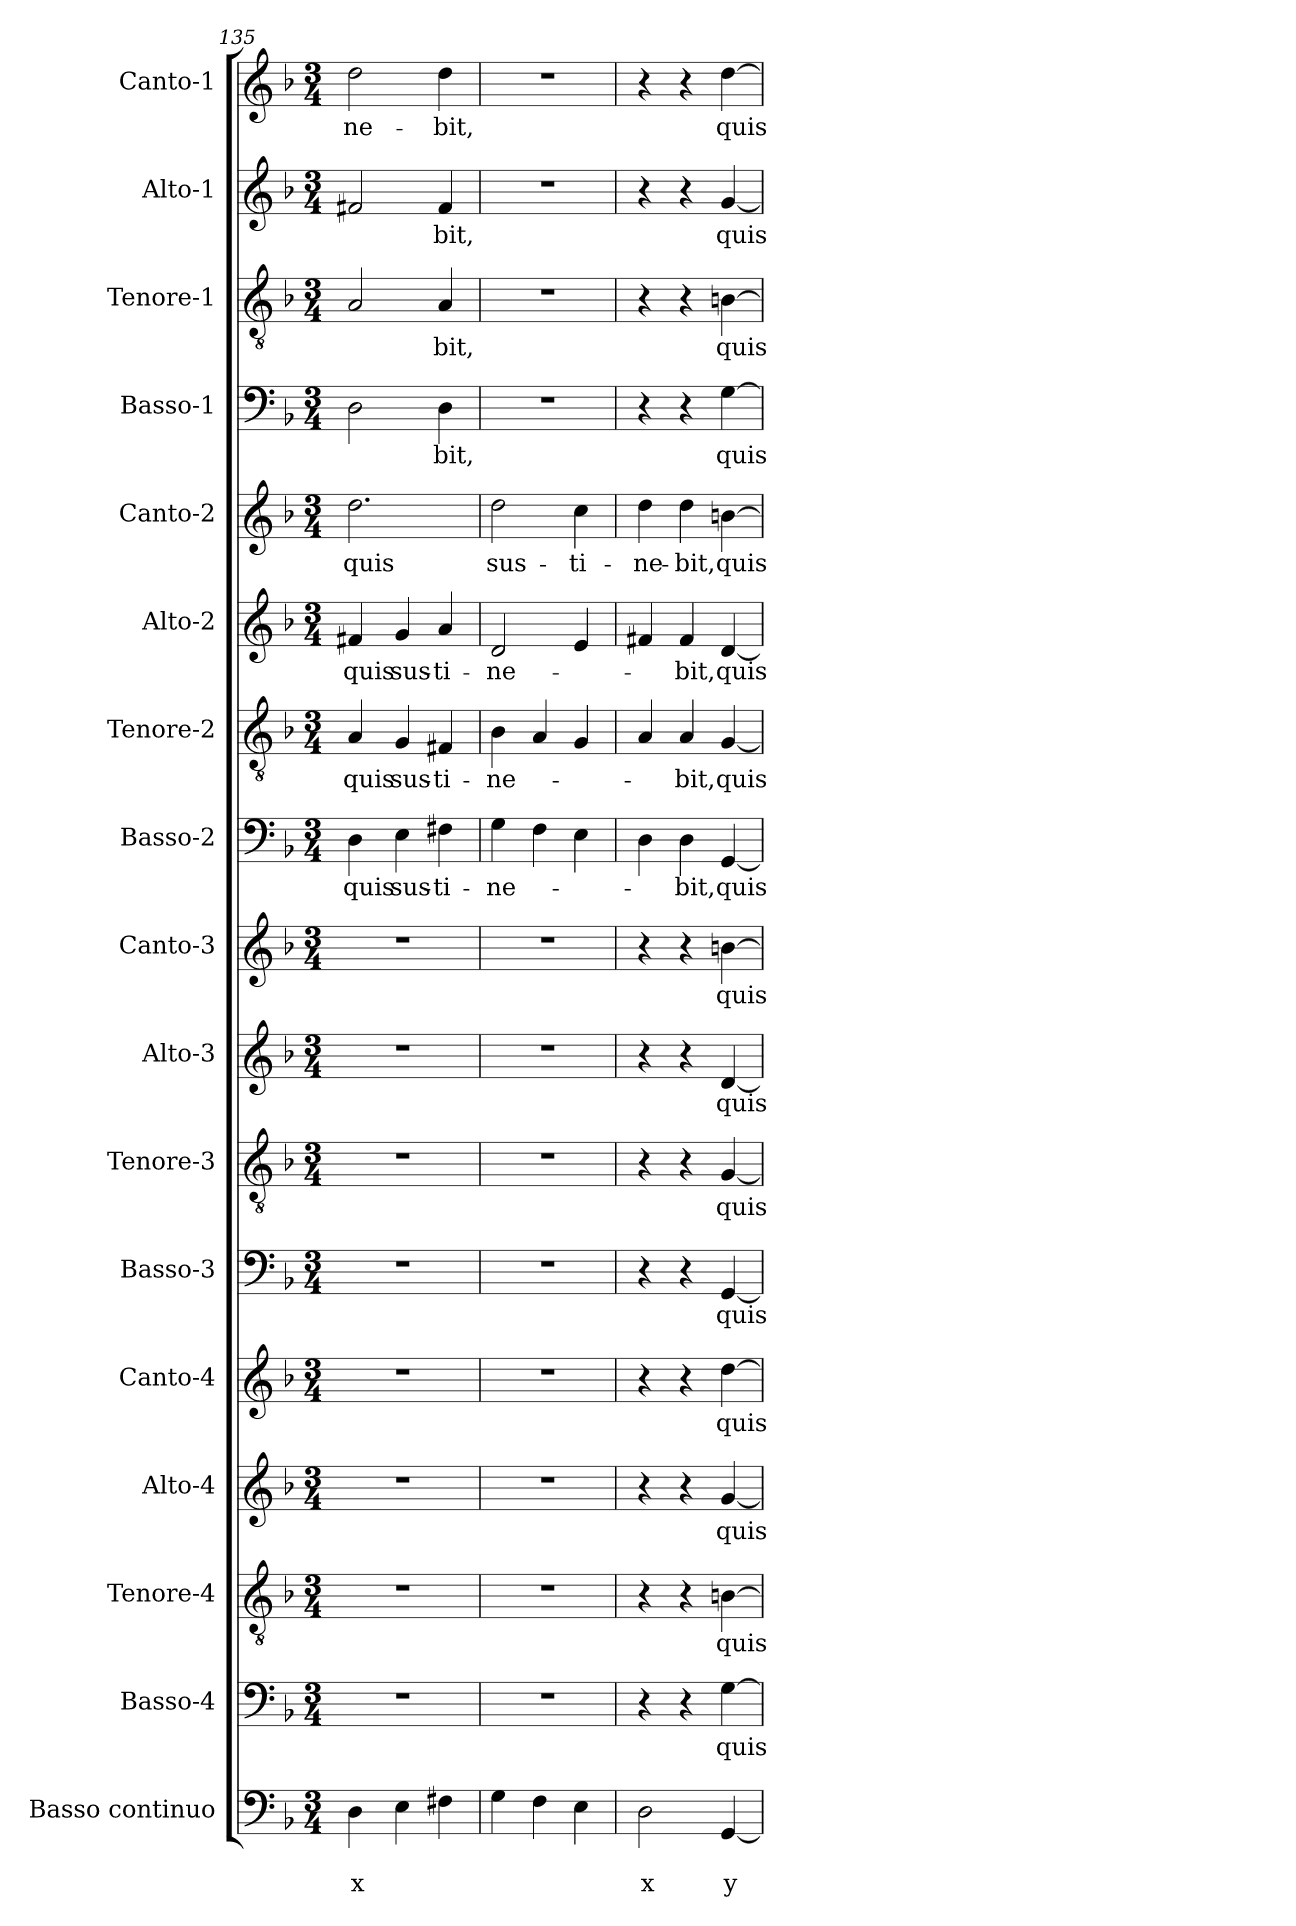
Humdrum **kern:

**kern	**text	**text	**kern	**text	**kern	**text	**kern	**text	**kern	**text	**kern	**text	**kern	**text	**kern	**text	**kern	**text	**kern	**text	**kern	**text	**kern	**text	**kern	**text	**kern	**text	**kern	**text	**kern	**text	**kern	**text
*part17	*part17	*part17	*part16	*part16	*part15	*part15	*part14	*part14	*part13	*part13	*part12	*part12	*part11	*part11	*part10	*part10	*part9	*part9	*part8	*part8	*part7	*part7	*part6	*part6	*part5	*part5	*part4	*part4	*part3	*part3	*part2	*part2	*part1	*part1
*staff17	*staff17	*staff17	*staff16	*staff16	*staff15	*staff15	*staff14	*staff14	*staff13	*staff13	*staff12	*staff12	*staff11	*staff11	*staff10	*staff10	*staff9	*staff9	*staff8	*staff8	*staff7	*staff7	*staff6	*staff6	*staff5	*staff5	*staff4	*staff4	*staff3	*staff3	*staff2	*staff2	*staff1	*staff1
*I"Basso continuo	*	*	*I"Basso-4	*	*I"Tenore-4	*	*I"Alto-4	*	*I"Canto-4	*	*I"Basso-3	*	*I"Tenore-3	*	*I"Alto-3	*	*I"Canto-3	*	*I"Basso-2	*	*I"Tenore-2	*	*I"Alto-2	*	*I"Canto-2	*	*I"Basso-1	*	*I"Tenore-1	*	*I"Alto-1	*	*I"Canto-1	*
*I'BC	*	*	*I'B4	*	*I'T4	*	*I'A4	*	*I'C4	*	*I'B3	*	*I'T3	*	*I'A3	*	*I'C3	*	*I'B2	*	*I'T2	*	*I'A2	*	*I'C2	*	*I'B1	*	*I'T1	*	*I'A1	*	*I'C1	*
*clefF4	*	*	*clefF4	*	*clefGv2	*	*clefG2	*	*clefG2	*	*clefF4	*	*clefGv2	*	*clefG2	*	*clefG2	*	*clefF4	*	*clefGv2	*	*clefG2	*	*clefG2	*	*clefF4	*	*clefGv2	*	*clefG2	*	*clefG2	*
*k[b-]	*	*	*k[b-]	*	*k[b-]	*	*k[b-]	*	*k[b-]	*	*k[b-]	*	*k[b-]	*	*k[b-]	*	*k[b-]	*	*k[b-]	*	*k[b-]	*	*k[b-]	*	*k[b-]	*	*k[b-]	*	*k[b-]	*	*k[b-]	*	*k[b-]	*
*F:	*	*	*F:	*	*F:	*	*F:	*	*F:	*	*F:	*	*F:	*	*F:	*	*F:	*	*F:	*	*F:	*	*F:	*	*F:	*	*F:	*	*F:	*	*F:	*	*F:	*
*M3/4	*	*	*M3/4	*	*M3/4	*	*M3/4	*	*M3/4	*	*M3/4	*	*M3/4	*	*M3/4	*	*M3/4	*	*M3/4	*	*M3/4	*	*M3/4	*	*M3/4	*	*M3/4	*	*M3/4	*	*M3/4	*	*M3/4	*
=135	=135	=135	=135	=135	=135	=135	=135	=135	=135	=135	=135	=135	=135	=135	=135	=135	=135	=135	=135	=135	=135	=135	=135	=135	=135	=135	=135	=135	=135	=135	=135	=135	=135	=135
!	!	!LO:LY:b	!	!	!	!	!	!	!	!	!	!	!	!	!	!	!	!	!	!	!	!	!	!	!	!	!	!	!	!	!	!	!	!
!	!	!	!	!	!	!	!	!	!	!	!	!	!	!	!	!	!	!	!	!LO:LY:b	!	!	!	!	!	!	!	!	!	!	!	!	!	!
!	!	!	!	!	!	!	!	!	!	!	!	!	!	!	!	!	!	!	!	!	!	!LO:LY:b	!	!	!	!	!	!	!	!	!	!	!	!
!	!	!	!	!	!	!	!	!	!	!	!	!	!	!	!	!	!	!	!	!	!	!	!	!LO:LY:b	!	!	!	!	!	!	!	!	!	!
!	!	!	!	!	!	!	!	!	!	!	!	!	!	!	!	!	!	!	!	!	!	!	!	!	!	!LO:LY:b	!	!	!	!	!	!	!	!
!	!	!	!	!	!	!	!	!	!	!	!	!	!	!	!	!	!	!	!	!	!	!	!	!	!	!	!	!	!	!	!	!	!	!LO:LY:b
4D\	.	x	2.r	.	2.r	.	2.r	.	2.r	.	2.r	.	2.r	.	2.r	.	2.r	.	4D\	quis	4A/	quis	4f#X/	quis	2.dd\	quis	2D\	.	2A/	.	2f#X/	.	2dd\	-ne-
!	!	!	!	!	!	!	!	!	!	!	!	!	!	!	!	!	!	!	!	!LO:LY:b	!	!	!	!	!	!	!	!	!	!	!	!	!	!
!	!	!	!	!	!	!	!	!	!	!	!	!	!	!	!	!	!	!	!	!	!	!LO:LY:b	!	!	!	!	!	!	!	!	!	!	!	!
!	!	!	!	!	!	!	!	!	!	!	!	!	!	!	!	!	!	!	!	!	!	!	!	!LO:LY:b	!	!	!	!	!	!	!	!	!	!
4E\	.	.	.	.	.	.	.	.	.	.	.	.	.	.	.	.	.	.	4E\	sus-	4G/	sus-	4g/	sus-	.	.	.	.	.	.	.	.	.	.
!	!	!	!	!	!	!	!	!	!	!	!	!	!	!	!	!	!	!	!	!LO:LY:b	!	!	!	!	!	!	!	!	!	!	!	!	!	!
!	!	!	!	!	!	!	!	!	!	!	!	!	!	!	!	!	!	!	!	!	!	!LO:LY:b	!	!	!	!	!	!	!	!	!	!	!	!
!	!	!	!	!	!	!	!	!	!	!	!	!	!	!	!	!	!	!	!	!	!	!	!	!LO:LY:b	!	!	!	!	!	!	!	!	!	!
!	!	!	!	!	!	!	!	!	!	!	!	!	!	!	!	!	!	!	!	!	!	!	!	!	!	!	!	!LO:LY:b	!	!	!	!	!	!
!	!	!	!	!	!	!	!	!	!	!	!	!	!	!	!	!	!	!	!	!	!	!	!	!	!	!	!	!	!	!LO:LY:b	!	!	!	!
!	!	!	!	!	!	!	!	!	!	!	!	!	!	!	!	!	!	!	!	!	!	!	!	!	!	!	!	!	!	!	!	!LO:LY:b	!	!
!	!	!	!	!	!	!	!	!	!	!	!	!	!	!	!	!	!	!	!	!	!	!	!	!	!	!	!	!	!	!	!	!	!	!LO:LY:b
4F#X\	.	.	.	.	.	.	.	.	.	.	.	.	.	.	.	.	.	.	4F#X\	-ti-	4F#X/	-ti-	4a/	-ti-	.	.	4D\	-bit,	4A/	-bit,	4f#/	-bit,	4dd\	-bit,
=136	=136	=136	=136	=136	=136	=136	=136	=136	=136	=136	=136	=136	=136	=136	=136	=136	=136	=136	=136	=136	=136	=136	=136	=136	=136	=136	=136	=136	=136	=136	=136	=136	=136	=136
!	!	!	!	!	!	!	!	!	!	!	!	!	!	!	!	!	!	!	!	!LO:LY:b	!	!	!	!	!	!	!	!	!	!	!	!	!	!
!	!	!	!	!	!	!	!	!	!	!	!	!	!	!	!	!	!	!	!	!	!	!LO:LY:b	!	!	!	!	!	!	!	!	!	!	!	!
!	!	!	!	!	!	!	!	!	!	!	!	!	!	!	!	!	!	!	!	!	!	!	!	!LO:LY:b	!	!	!	!	!	!	!	!	!	!
!	!	!	!	!	!	!	!	!	!	!	!	!	!	!	!	!	!	!	!	!	!	!	!	!	!	!LO:LY:b	!	!	!	!	!	!	!	!
4G\	.	.	2.r	.	2.r	.	2.r	.	2.r	.	2.r	.	2.r	.	2.r	.	2.r	.	4G\	-ne-	4B-\	-ne-	2d/	-ne-	2dd\	sus-	2.r	.	2.r	.	2.r	.	2.r	.
4F\	.	.	.	.	.	.	.	.	.	.	.	.	.	.	.	.	.	.	4F\	.	4A/	.	.	.	.	.	.	.	.	.	.	.	.	.
!	!	!	!	!	!	!	!	!	!	!	!	!	!	!	!	!	!	!	!	!	!	!	!	!	!	!LO:LY:b	!	!	!	!	!	!	!	!
4E\	.	.	.	.	.	.	.	.	.	.	.	.	.	.	.	.	.	.	4E\	.	4G/	.	4e/	.	4cc\	-ti-	.	.	.	.	.	.	.	.
=137	=137	=137	=137	=137	=137	=137	=137	=137	=137	=137	=137	=137	=137	=137	=137	=137	=137	=137	=137	=137	=137	=137	=137	=137	=137	=137	=137	=137	=137	=137	=137	=137	=137	=137
!	!	!LO:LY:b	!	!	!	!	!	!	!	!	!	!	!	!	!	!	!	!	!	!	!	!	!	!	!	!	!	!	!	!	!	!	!	!
!	!	!	!	!	!	!	!	!	!	!	!	!	!	!	!	!	!	!	!	!	!	!	!	!	!	!LO:LY:b	!	!	!	!	!	!	!	!
2D\	.	x	4r	.	4r	.	4r	.	4r	.	4r	.	4r	.	4r	.	4r	.	4D\	.	4A/	.	4f#X/	.	4dd\	-ne-	4r	.	4r	.	4r	.	4r	.
!	!	!	!	!	!	!	!	!	!	!	!	!	!	!	!	!	!	!	!	!LO:LY:b	!	!	!	!	!	!	!	!	!	!	!	!	!	!
!	!	!	!	!	!	!	!	!	!	!	!	!	!	!	!	!	!	!	!	!	!	!LO:LY:b	!	!	!	!	!	!	!	!	!	!	!	!
!	!	!	!	!	!	!	!	!	!	!	!	!	!	!	!	!	!	!	!	!	!	!	!	!LO:LY:b	!	!	!	!	!	!	!	!	!	!
!	!	!	!	!	!	!	!	!	!	!	!	!	!	!	!	!	!	!	!	!	!	!	!	!	!	!LO:LY:b	!	!	!	!	!	!	!	!
.	.	.	4r	.	4r	.	4r	.	4r	.	4r	.	4r	.	4r	.	4r	.	4D\	-bit,	4A/	-bit,	4f#/	-bit,	4dd\	-bit,	4r	.	4r	.	4r	.	4r	.
!	!	!LO:LY:b	!	!	!	!	!	!	!	!	!	!	!	!	!	!	!	!	!	!	!	!	!	!	!	!	!	!	!	!	!	!	!	!
!	!	!	!	!LO:LY:b	!	!	!	!	!	!	!	!	!	!	!	!	!	!	!	!	!	!	!	!	!	!	!	!	!	!	!	!	!	!
!	!	!	!	!	!	!LO:LY:b	!	!	!	!	!	!	!	!	!	!	!	!	!	!	!	!	!	!	!	!	!	!	!	!	!	!	!	!
!	!	!	!	!	!	!	!	!LO:LY:b	!	!	!	!	!	!	!	!	!	!	!	!	!	!	!	!	!	!	!	!	!	!	!	!	!	!
!	!	!	!	!	!	!	!	!	!	!LO:LY:b	!	!	!	!	!	!	!	!	!	!	!	!	!	!	!	!	!	!	!	!	!	!	!	!
!	!	!	!	!	!	!	!	!	!	!	!	!LO:LY:b	!	!	!	!	!	!	!	!	!	!	!	!	!	!	!	!	!	!	!	!	!	!
!	!	!	!	!	!	!	!	!	!	!	!	!	!	!LO:LY:b	!	!	!	!	!	!	!	!	!	!	!	!	!	!	!	!	!	!	!	!
!	!	!	!	!	!	!	!	!	!	!	!	!	!	!	!	!LO:LY:b	!	!	!	!	!	!	!	!	!	!	!	!	!	!	!	!	!	!
!	!	!	!	!	!	!	!	!	!	!	!	!	!	!	!	!	!	!LO:LY:b	!	!	!	!	!	!	!	!	!	!	!	!	!	!	!	!
!	!	!	!	!	!	!	!	!	!	!	!	!	!	!	!	!	!	!	!	!LO:LY:b	!	!	!	!	!	!	!	!	!	!	!	!	!	!
!	!	!	!	!	!	!	!	!	!	!	!	!	!	!	!	!	!	!	!	!	!	!LO:LY:b	!	!	!	!	!	!	!	!	!	!	!	!
!	!	!	!	!	!	!	!	!	!	!	!	!	!	!	!	!	!	!	!	!	!	!	!	!LO:LY:b	!	!	!	!	!	!	!	!	!	!
!	!	!	!	!	!	!	!	!	!	!	!	!	!	!	!	!	!	!	!	!	!	!	!	!	!	!LO:LY:b	!	!	!	!	!	!	!	!
!	!	!	!	!	!	!	!	!	!	!	!	!	!	!	!	!	!	!	!	!	!	!	!	!	!	!	!	!LO:LY:b	!	!	!	!	!	!
!	!	!	!	!	!	!	!	!	!	!	!	!	!	!	!	!	!	!	!	!	!	!	!	!	!	!	!	!	!	!LO:LY:b	!	!	!	!
!	!	!	!	!	!	!	!	!	!	!	!	!	!	!	!	!	!	!	!	!	!	!	!	!	!	!	!	!	!	!	!	!LO:LY:b	!	!
!	!	!	!	!	!	!	!	!	!	!	!	!	!	!	!	!	!	!	!	!	!	!	!	!	!	!	!	!	!	!	!	!	!	!LO:LY:b
[4GG/	.	y	[4G\	quis	[4Bn\	quis	[4g/	quis	[4dd\	quis	[4GG/	quis	[4G/	quis	[4d/	quis	[4bn\	quis	[4GG/	quis	[4G/	quis	[4d/	quis	[4bn\	quis	[4G\	quis	[4Bn\	quis	[4g/	quis	[4dd\	quis
=	=	=	=	=	=	=	=	=	=	=	=	=	=	=	=	=	=	=	=	=	=	=	=	=	=	=	=	=	=	=	=	=	=	=
*-	*-	*-	*-	*-	*-	*-	*-	*-	*-	*-	*-	*-	*-	*-	*-	*-	*-	*-	*-	*-	*-	*-	*-	*-	*-	*-	*-	*-	*-	*-	*-	*-	*-	*-
